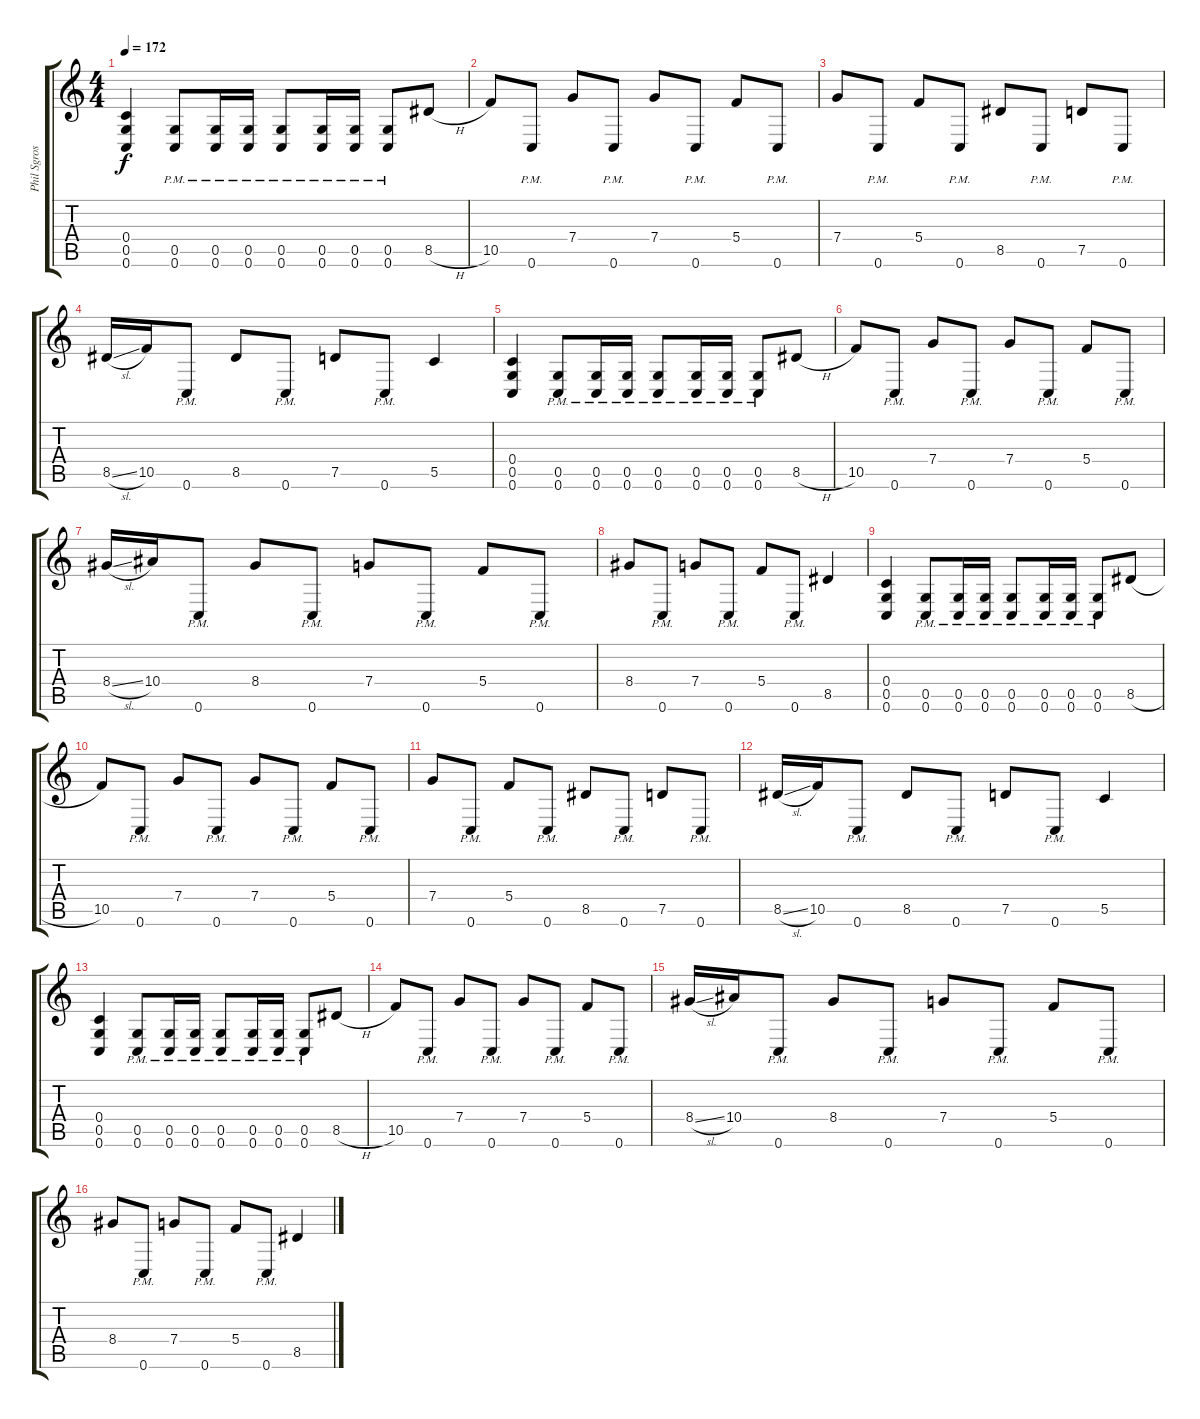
\track ("Phil Sgrosso" "Phil Sgros") {instrument distortionguitar}
\staff {score tabs}
\tuning (D4 A3 F3 C3 G2 C2) {hide}
\ts (4 4)
\tempo 172
\clef g2
\ks c
(0.4 0.5 0.6).4{dy f} (0.5{pm} 0.6{pm}).8 (0.5{pm} 0.6{pm}).16 (0.5{pm} 0.6{pm}).16 (0.5{pm} 0.6{pm}).8 (0.5{pm} 0.6{pm}).16 (0.5{pm} 0.6{pm}).16 (0.5{pm} 0.6{pm}).8 8.5{h}.8 |
10.5.8 0.6{pm}.8 7.4.8 0.6{pm}.8 7.4.8 0.6{pm}.8 5.4.8 0.6{pm}.8 |
7.4.8 0.6{pm}.8 5.4.8 0.6{pm}.8 8.5.8 0.6{pm}.8 7.5.8 0.6{pm}.8 |
8.5{sl}.16 10.5.16 0.6{pm}.8 8.5.8 0.6{pm}.8 7.5.8 0.6{pm}.8 5.5.4 |
(0.4 0.5 0.6).4 (0.5{pm} 0.6{pm}).8 (0.5{pm} 0.6{pm}).16 (0.5{pm} 0.6{pm}).16 (0.5{pm} 0.6{pm}).8 (0.5{pm} 0.6{pm}).16 (0.5{pm} 0.6{pm}).16 (0.5{pm} 0.6{pm}).8 8.5{h}.8 |
10.5.8 0.6{pm}.8 7.4.8 0.6{pm}.8 7.4.8 0.6{pm}.8 5.4.8 0.6{pm}.8 |
8.4{sl}.16 10.4.16 0.6{pm}.8 8.4.8 0.6{pm}.8 7.4.8 0.6{pm}.8 5.4.8 0.6{pm}.8 |
8.4.8 0.6{pm}.8 7.4.8 0.6{pm}.8 5.4.8 0.6{pm}.8 8.5.4 |
(0.4 0.5 0.6).4 (0.5{pm} 0.6{pm}).8 (0.5{pm} 0.6{pm}).16 (0.5{pm} 0.6{pm}).16 (0.5{pm} 0.6{pm}).8 (0.5{pm} 0.6{pm}).16 (0.5{pm} 0.6{pm}).16 (0.5{pm} 0.6{pm}).8 8.5{h}.8 |
10.5.8 0.6{pm}.8 7.4.8 0.6{pm}.8 7.4.8 0.6{pm}.8 5.4.8 0.6{pm}.8 |
7.4.8 0.6{pm}.8 5.4.8 0.6{pm}.8 8.5.8 0.6{pm}.8 7.5.8 0.6{pm}.8 |
8.5{sl}.16 10.5.16 0.6{pm}.8 8.5.8 0.6{pm}.8 7.5.8 0.6{pm}.8 5.5.4 |
(0.4 0.5 0.6).4 (0.5{pm} 0.6{pm}).8 (0.5{pm} 0.6{pm}).16 (0.5{pm} 0.6{pm}).16 (0.5{pm} 0.6{pm}).8 (0.5{pm} 0.6{pm}).16 (0.5{pm} 0.6{pm}).16 (0.5{pm} 0.6{pm}).8 8.5{h}.8 |
10.5.8 0.6{pm}.8 7.4.8 0.6{pm}.8 7.4.8 0.6{pm}.8 5.4.8 0.6{pm}.8 |
8.4{sl}.16 10.4.16 0.6{pm}.8 8.4.8 0.6{pm}.8 7.4.8 0.6{pm}.8 5.4.8 0.6{pm}.8 |
8.4.8 0.6{pm}.8 7.4.8 0.6{pm}.8 5.4.8 0.6{pm}.8 8.5.4
